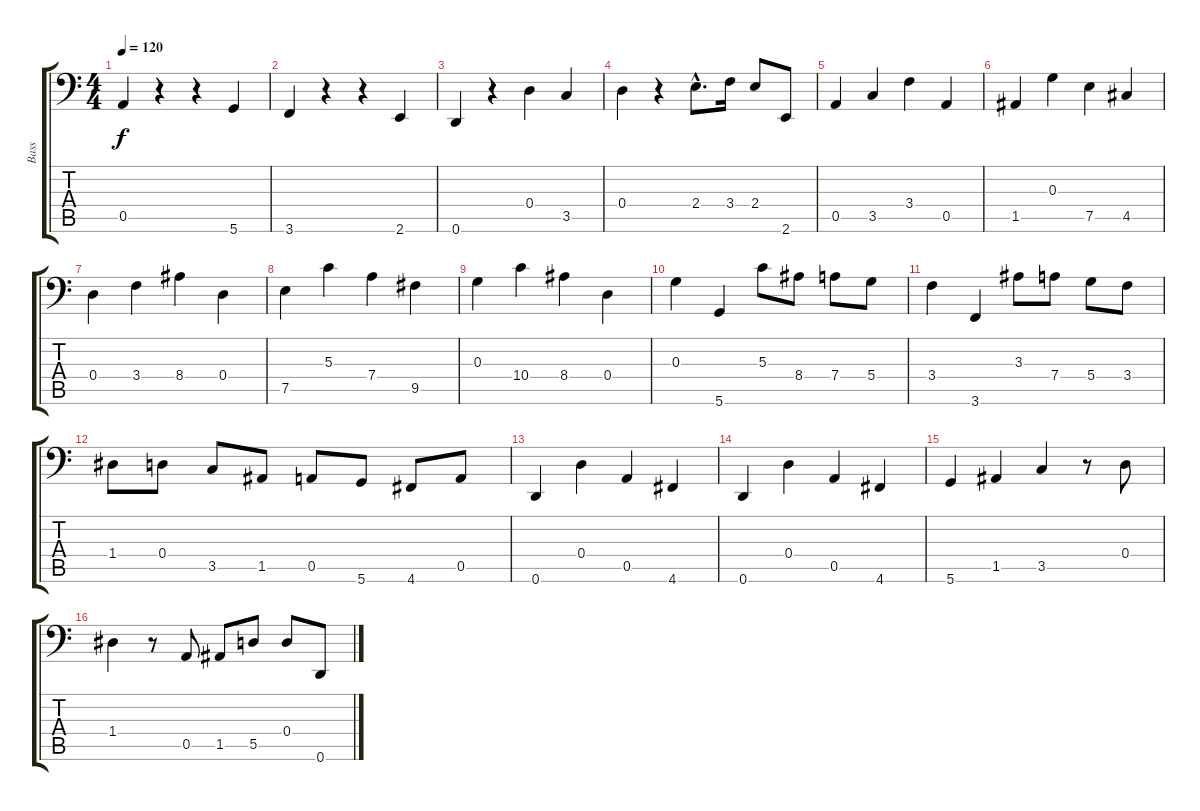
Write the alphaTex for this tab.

\track ("Bass" "Bass") {instrument electricbassfinger}
\staff {score tabs}
\tuning (E3 B2 G2 D2 A1 D1) {hide}
\ts (4 4)
\tempo 120
\clef f4
\ks c
0.5.4{dy f} r.4 r.4 5.6.4 |
3.6.4 r.4 r.4 2.6.4 |
0.6.4 r.4 0.4.4 3.5.4 |
0.4.4 r.4 2.4{hac}.8{d} 3.4.16 2.4.8 2.6.8 |
0.5.4 3.5.4 3.4.4 0.5.4 |
1.5.4 0.3.4 7.5.4 4.5.4 |
0.4.4 3.4.4 8.4.4 0.4.4 |
7.5.4 5.3.4 7.4.4 9.5.4 |
0.3.4 10.4.4 8.4.4 0.4.4 |
0.3.4 5.6.4 5.3.8 8.4.8 7.4.8 5.4.8 |
3.4.4 3.6.4 3.3.8 7.4.8 5.4.8 3.4.8 |
1.4.8 0.4.8 3.5.8 1.5.8 0.5.8 5.6.8 4.6.8 0.5.8 |
0.6.4 0.4.4 0.5.4 4.6.4 |
0.6.4 0.4.4 0.5.4 4.6.4 |
5.6.4 1.5.4 3.5.4 r.8 0.4.8 |
1.4.4 r.8 0.5.8 1.5.8 5.5.8 0.4.8 0.6.8
